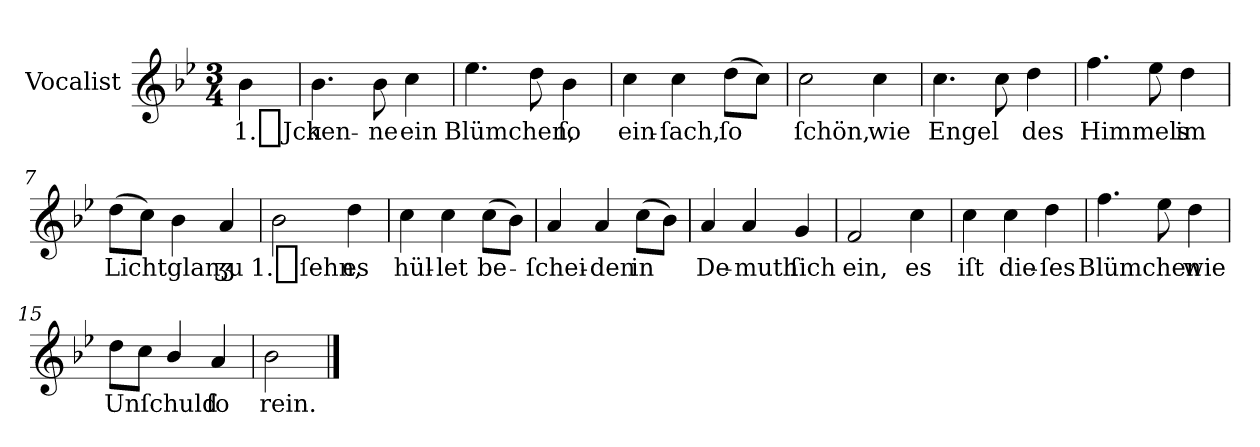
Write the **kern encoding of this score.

**kern	**text
*part1	*part1
*staff1	*staff1
*I"Vocalist	*
*clefG2	*
*k[b-e-]	*
*B-:	*
*M3/4	*
=	=
4b-	1._Jch
=1	=1
4.b-	ken-
8b-	-ne
4cc	ein
=2	=2
4.ee-	Blümchen,
8dd	.
4b-	ſo
=3	=3
4cc	ein-
4cc	-ſach,
(8ddL	ſo
8ccJ)	.
=4	=4
2cc	ſchön,
4cc	wie
=5	=5
4.cc	Engel
8cc	.
4dd	des
=6	=6
4.ff	Himmels
8ee-	.
4dd	im
=7	=7
(8ddL	Lichtglanʒ
8ccJ)	.
4b-	.
4a	ʒu
=8	=8
2b-	1._ſehn,
4dd	es
=9	=9
4cc	hül-
4cc	-let
(8ccL	be-
8b-J)	.
=10	=10
4a	-ſchei-
4a	-den
(8ccL	in
8b-J)	.
=11	=11
4a	De-
4a	-muth
4g	ſich
=12	=12
2f	ein,
4cc	es
=13	=13
4cc	iſt
4cc	die-
4dd	-ſes
=14	=14
4.ff	Blümchen
8ee-	.
4dd	wie
=15	=15
8ddL	Unſchuld
8ccJ	.
4b-/	.
4a	ſo
=16	=16
2b-	rein.
==	==
*-	*-
